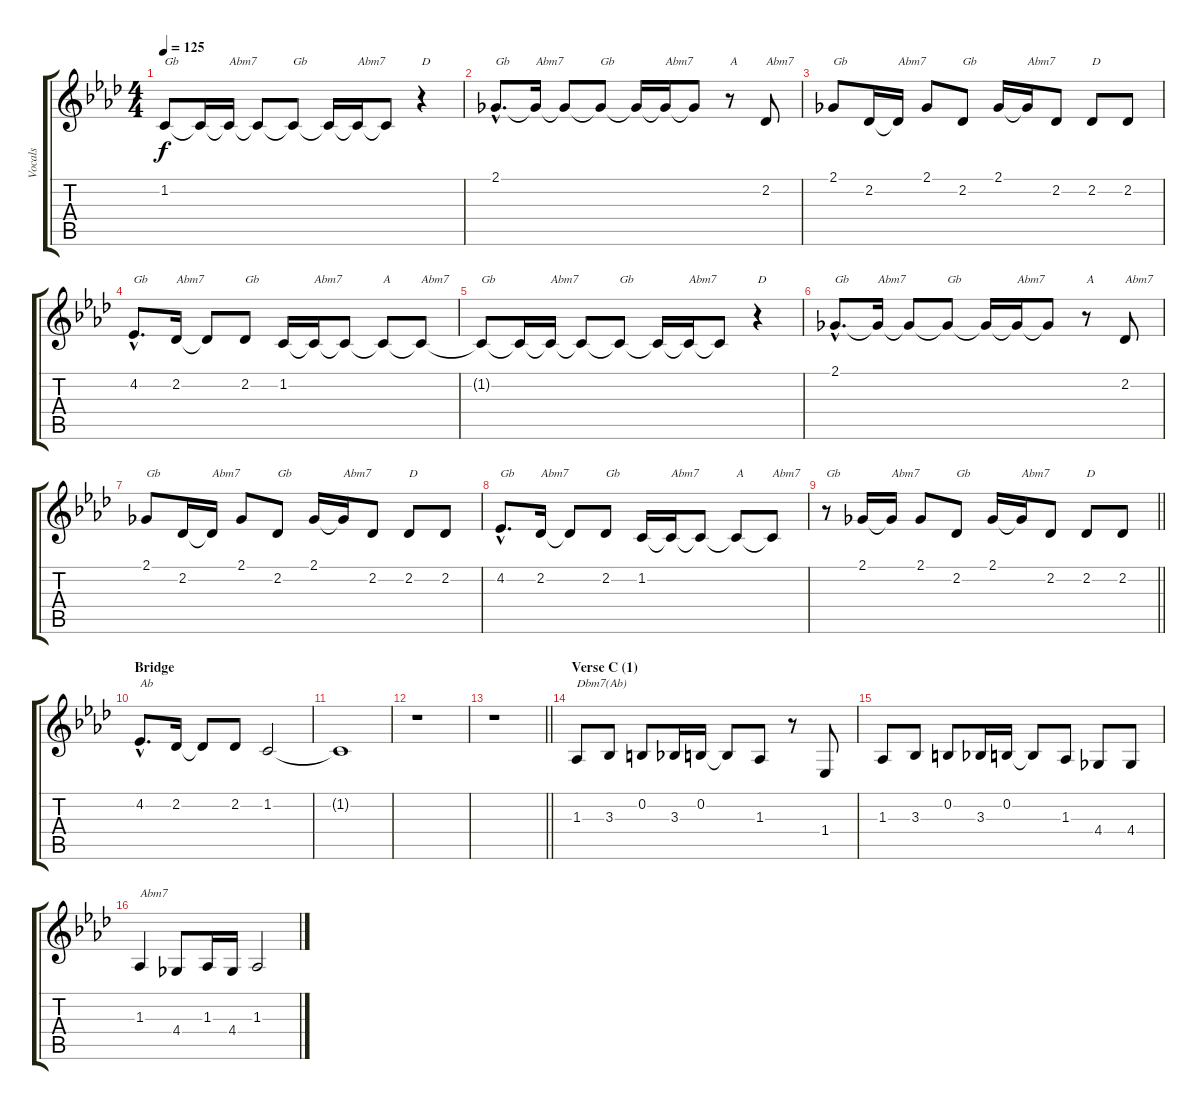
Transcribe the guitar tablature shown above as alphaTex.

\track ("Vocals" "Vocals") {instrument sopranosax}
\staff {score tabs}
\tuning (E4 B3 G3 D3 A2 E2) {hide}
\ts (4 4)
\tempo 125
\clef g2
\ks ab
1.2{t}.8{txt "Gb" dy f} 1.2{t}.16 1.2{t}.16{txt "Abm7"} 1.2{t}.8 1.2{t}.8{txt "Gb"} 1.2{t}.16 1.2{t}.16{txt "Abm7"} 1.2{t}.8 r.4{txt "D"} |
2.1{hac}.8{d txt "Gb"} 2.1{t}.16{txt "Abm7"} 2.1{t}.8 2.1{t}.8{txt "Gb"} 2.1{t}.16 2.1{t}.16{txt "Abm7"} 2.1{t}.8 r.8{txt "A"} 2.2.8{txt "Abm7"} |
2.1.8{txt "Gb"} 2.2.16 2.2{t}.16{txt "Abm7"} 2.1.8 2.2.8{txt "Gb"} 2.1.16 2.1{t}.16{txt "Abm7"} 2.2.8 2.2.8{txt "D"} 2.2.8 |
4.2{hac}.8{d txt "Gb"} 2.2.16{txt "Abm7"} 2.2{t}.8 2.2.8{txt "Gb"} 1.2.16 1.2{t}.16{txt "Abm7"} 1.2{t}.8 1.2{t}.8{txt "A"} 1.2{t}.8{txt "Abm7"} |
1.2{t}.8{txt "Gb"} 1.2{t}.16 1.2{t}.16{txt "Abm7"} 1.2{t}.8 1.2{t}.8{txt "Gb"} 1.2{t}.16 1.2{t}.16{txt "Abm7"} 1.2{t}.8 r.4{txt "D"} |
2.1{hac}.8{d txt "Gb"} 2.1{t}.16{txt "Abm7"} 2.1{t}.8 2.1{t}.8{txt "Gb"} 2.1{t}.16 2.1{t}.16{txt "Abm7"} 2.1{t}.8 r.8{txt "A"} 2.2.8{txt "Abm7"} |
2.1.8{txt "Gb"} 2.2.16 2.2{t}.16{txt "Abm7"} 2.1.8 2.2.8{txt "Gb"} 2.1.16 2.1{t}.16{txt "Abm7"} 2.2.8 2.2.8{txt "D"} 2.2.8 |
4.2{hac}.8{d txt "Gb"} 2.2.16{txt "Abm7"} 2.2{t}.8 2.2.8{txt "Gb"} 1.2.16 1.2{t}.16{txt "Abm7"} 1.2{t}.8 1.2{t}.8{txt "A"} 1.2{t}.8{txt "Abm7"} |
\barLineRight lightlight
r.8{txt "Gb"} 2.1.16 2.1{t}.16{txt "Abm7"} 2.1.8 2.2.8{txt "Gb"} 2.1.16 2.1{t}.16{txt "Abm7"} 2.2.8 2.2.8{txt "D"} 2.2.8 |
\section ("" "Bridge")
4.2{hac}.8{d txt "Ab"} 2.2.16 2.2{t}.8 2.2.8 1.2.2 |
1.2{t}.1 |
r.1 |
\barLineRight lightlight
r.1 |
\section ("" "Verse C (1)")
1.3.8{txt "Dbm7(Ab)"} 3.3.8 0.2.8 3.3.16 0.2.16 0.2{t}.8 1.3.8 r.8 1.4.8 |
1.3.8 3.3.8 0.2.8 3.3.16 0.2.16 0.2{t}.8 1.3.8 4.4.8 4.4.8 |
1.3.4{txt "Abm7"} 4.4.8 1.3.16 4.4.16 1.3.2
